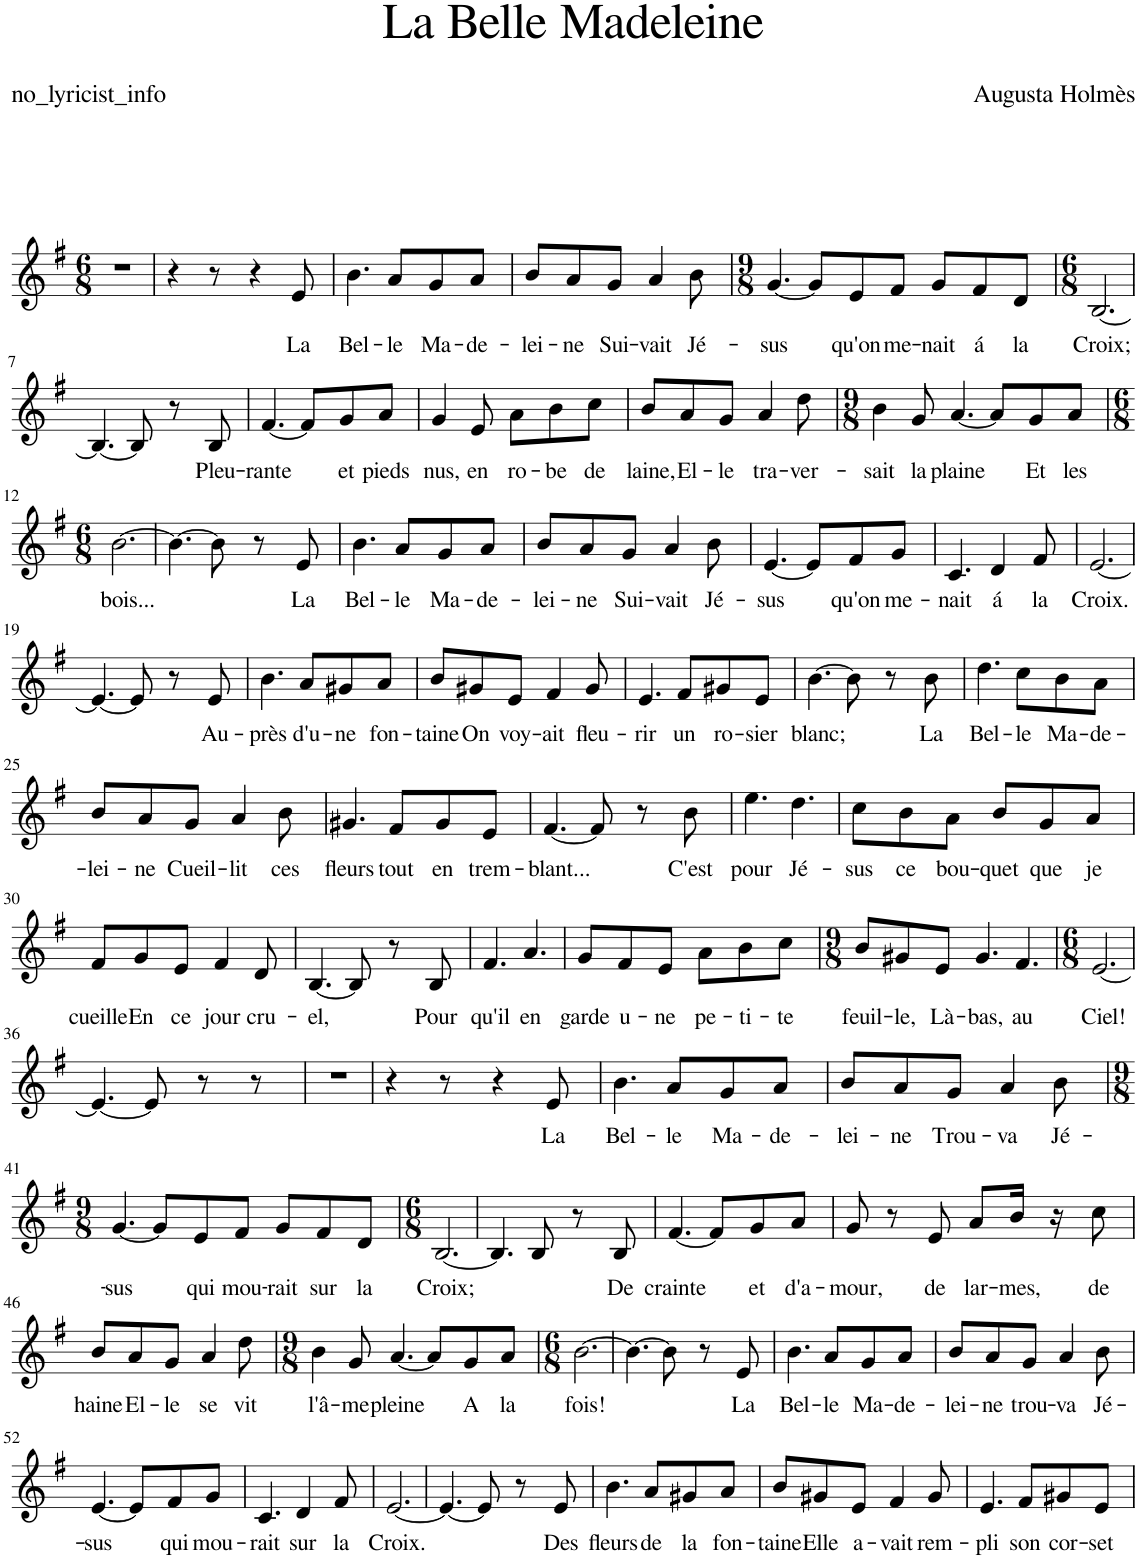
**kern	**text
*part1	*part1
*staff1	*staff1
*I"Piano	*
*I'Pno	*
*clefG2	*
*k[f#]	*
*M6/8	*
=1	=1
2.r	.
=2	=2
4r	.
8r	.
4r	.
!	!LO:LY:b
8e/	La
=3	=3
!	!LO:LY:b
4.b\	Bel-
!	!LO:LY:b
8a/L	-le
!	!LO:LY:b
8g/	Ma-
!	!LO:LY:b
8a/J	-de-
=4	=4
!	!LO:LY:b
8b/L	-lei-
!	!LO:LY:b
8a/	-ne
!	!LO:LY:b
8g/J	Sui-
!	!LO:LY:b
4a/	-vait
!	!LO:LY:b
8b\	Jé-
=5	=5
*M9/8	*
!	!LO:LY:b
[4.g/	-sus
8g/L]	.
!	!LO:LY:b
8e/	qu'on
!	!LO:LY:b
8f#/J	me-
!	!LO:LY:b
8g/L	-nait
!	!LO:LY:b
8f#/	á
!	!LO:LY:b
8d/J	la
=6	=6
*M6/8	*
!	!LO:LY:b
[2.B/	Croix;
!!LO:LB:g=z
=7	=7
4.B/_	.
8B/]	.
8r	.
!	!LO:LY:b
8B/	Pleu-
=8	=8
!	!LO:LY:b
[4.f#/	-rante
8f#/L]	.
!	!LO:LY:b
8g/	et
!	!LO:LY:b
8a/J	pieds
=9	=9
!	!LO:LY:b
4g/	nus,
!	!LO:LY:b
8e/	en
!	!LO:LY:b
8a\L	ro-
!	!LO:LY:b
8b\	-be
!	!LO:LY:b
8cc\J	de
=10	=10
!	!LO:LY:b
8b/L	laine,
!	!LO:LY:b
8a/	El-
!	!LO:LY:b
8g/J	-le
!	!LO:LY:b
4a/	tra-
!	!LO:LY:b
8dd\	-ver-
=11	=11
*M9/8	*
!	!LO:LY:b
4b\	-sait
!	!LO:LY:b
8g/	la
!	!LO:LY:b
[4.a/	plaine
8a/L]	.
!	!LO:LY:b
8g/	Et
!	!LO:LY:b
8a/J	les
!!LO:LB:g=z
=12	=12
*M6/8	*
!	!LO:LY:b
[2.b\	bois...
=13	=13
4.b\_	.
8b\]	.
8r	.
!	!LO:LY:b
8e/	La
=14	=14
!	!LO:LY:b
4.b\	Bel-
!	!LO:LY:b
8a/L	-le
!	!LO:LY:b
8g/	Ma-
!	!LO:LY:b
8a/J	-de-
=15	=15
!	!LO:LY:b
8b/L	-lei-
!	!LO:LY:b
8a/	-ne
!	!LO:LY:b
8g/J	Sui-
!	!LO:LY:b
4a/	-vait
!	!LO:LY:b
8b\	Jé-
=16	=16
!	!LO:LY:b
[4.e/	-sus
8e/L]	.
!	!LO:LY:b
8f#/	qu'on
!	!LO:LY:b
8g/J	me-
=17	=17
!	!LO:LY:b
4.c/	-nait
!	!LO:LY:b
4d/	á
!	!LO:LY:b
8f#/	la
=18	=18
!	!LO:LY:b
[2.e/	Croix.
!!LO:LB:g=z
=19	=19
4.e/_	.
8e/]	.
8r	.
!	!LO:LY:b
8e/	Au-
=20	=20
!	!LO:LY:b
4.b\	-près
!	!LO:LY:b
8a/L	d'u-
!	!LO:LY:b
8g#X/	-ne
!	!LO:LY:b
8a/J	fon-
=21	=21
!	!LO:LY:b
8b/L	-taine
!	!LO:LY:b
8g#X/	On
!	!LO:LY:b
8e/J	voy-
!	!LO:LY:b
4f#/	-ait
!	!LO:LY:b
8g#/	fleu-
=22	=22
!	!LO:LY:b
4.e/	-rir
!	!LO:LY:b
8f#/L	un
!	!LO:LY:b
8g#X/	ro-
!	!LO:LY:b
8e/J	-sier
=23	=23
!	!LO:LY:b
[4.b\	blanc;
8b\]	.
8r	.
!	!LO:LY:b
8b\	La
=24	=24
!	!LO:LY:b
4.dd\	Bel-
!	!LO:LY:b
8cc\L	-le
!	!LO:LY:b
8b\	Ma-
!	!LO:LY:b
8a\J	-de-
!!LO:LB:g=z
=25	=25
!	!LO:LY:b
8b/L	-lei-
!	!LO:LY:b
8a/	-ne
!	!LO:LY:b
8g/J	Cueil-
!	!LO:LY:b
4a/	-lit
!	!LO:LY:b
8b\	ces
=26	=26
!	!LO:LY:b
4.g#X/	fleurs
!	!LO:LY:b
8f#/L	tout
!	!LO:LY:b
8g#/	en
!	!LO:LY:b
8e/J	trem-
=27	=27
!	!LO:LY:b
[4.f#/	-blant...
8f#/]	.
8r	.
!	!LO:LY:b
8b\	C'est
=28	=28
!	!LO:LY:b
4.ee\	pour
!	!LO:LY:b
4.dd\	Jé-
=29	=29
!	!LO:LY:b
8cc\L	-sus
!	!LO:LY:b
8b\	ce
!	!LO:LY:b
8a\J	bou-
!	!LO:LY:b
8b/L	-quet
!	!LO:LY:b
8g/	que
!	!LO:LY:b
8a/J	je
!!LO:LB:g=z
=30	=30
!	!LO:LY:b
8f#/L	cueille
!	!LO:LY:b
8g/	En
!	!LO:LY:b
8e/J	ce
!	!LO:LY:b
4f#/	jour
!	!LO:LY:b
8d/	cru-
=31	=31
!	!LO:LY:b
[4.B/	-el,
8B/]	.
8r	.
!	!LO:LY:b
8B/	Pour
=32	=32
!	!LO:LY:b
4.f#/	qu'il
!	!LO:LY:b
4.a/	en
=33	=33
!	!LO:LY:b
8g/L	garde
!	!LO:LY:b
8f#/	u-
!	!LO:LY:b
8e/J	-ne
!	!LO:LY:b
8a\L	pe-
!	!LO:LY:b
8b\	-ti-
!	!LO:LY:b
8cc\J	-te
=34	=34
*M9/8	*
!	!LO:LY:b
8b/L	feuil-
!	!LO:LY:b
8g#X/	-le,
!	!LO:LY:b
8e/J	Là-
!	!LO:LY:b
4.g#/	-bas,
!	!LO:LY:b
4.f#/	au
=35	=35
*M6/8	*
!	!LO:LY:b
[2.e/	Ciel!
!!LO:LB:g=z
=36	=36
4.e/_	.
8e/]	.
8r	.
8r	.
=37	=37
2.r	.
=38	=38
4r	.
8r	.
4r	.
!	!LO:LY:b
8e/	La
=39	=39
!	!LO:LY:b
4.b\	Bel-
!	!LO:LY:b
8a/L	-le
!	!LO:LY:b
8g/	Ma-
!	!LO:LY:b
8a/J	-de-
=40	=40
!	!LO:LY:b
8b/L	-lei-
!	!LO:LY:b
8a/	-ne
!	!LO:LY:b
8g/J	Trou-
!	!LO:LY:b
4a/	-va
!	!LO:LY:b
8b\	Jé-
!!LO:LB:g=z
=41	=41
*M9/8	*
!	!LO:LY:b
[4.g/	-sus
8g/L]	.
!	!LO:LY:b
8e/	qui
!	!LO:LY:b
8f#/J	mou-
!	!LO:LY:b
8g/L	-rait
!	!LO:LY:b
8f#/	sur
!	!LO:LY:b
8d/J	la
=42	=42
*M6/8	*
!	!LO:LY:b
[2.B/	Croix;
=43	=43
4.B/]	.
8B/	.
8r	.
!	!LO:LY:b
8B/	De
=44	=44
!	!LO:LY:b
[4.f#/	crainte
8f#/L]	.
!	!LO:LY:b
8g/	et
!	!LO:LY:b
8a/J	d'a-
=45	=45
!	!LO:LY:b
8g/	-mour,
8r	.
!	!LO:LY:b
8e/	de
!	!LO:LY:b
8a/L	lar-
!	!LO:LY:b
16b/Jk	-mes,
16r	.
!	!LO:LY:b
8cc\	de
!!LO:LB:g=z
=46	=46
!	!LO:LY:b
8b/L	haine
!	!LO:LY:b
8a/	El-
!	!LO:LY:b
8g/J	-le
!	!LO:LY:b
4a/	se
!	!LO:LY:b
8dd\	vit
=47	=47
*M9/8	*
!	!LO:LY:b
4b\	l'â-
!	!LO:LY:b
8g/	-me
!	!LO:LY:b
[4.a/	pleine
8a/L]	.
!	!LO:LY:b
8g/	A
!	!LO:LY:b
8a/J	la
=48	=48
*M6/8	*
!	!LO:LY:b
[2.b\	fois!
=49	=49
4.b\_	.
8b\]	.
8r	.
!	!LO:LY:b
8e/	La
=50	=50
!	!LO:LY:b
4.b\	Bel-
!	!LO:LY:b
8a/L	-le
!	!LO:LY:b
8g/	Ma-
!	!LO:LY:b
8a/J	-de-
=51	=51
!	!LO:LY:b
8b/L	-lei-
!	!LO:LY:b
8a/	-ne
!	!LO:LY:b
8g/J	trou-
!	!LO:LY:b
4a/	-va
!	!LO:LY:b
8b\	Jé-
!!LO:LB:g=z
=52	=52
!	!LO:LY:b
[4.e/	-sus
8e/L]	.
!	!LO:LY:b
8f#/	qui
!	!LO:LY:b
8g/J	mou-
=53	=53
!	!LO:LY:b
4.c/	-rait
!	!LO:LY:b
4d/	sur
!	!LO:LY:b
8f#/	la
=54	=54
!	!LO:LY:b
[2.e/	Croix.
=55	=55
4.e/_	.
8e/]	.
8r	.
!	!LO:LY:b
8e/	Des
=56	=56
!	!LO:LY:b
4.b\	fleurs
!	!LO:LY:b
8a/L	de
!	!LO:LY:b
8g#X/	la
!	!LO:LY:b
8a/J	fon-
=57	=57
!	!LO:LY:b
8b/L	-taine
!	!LO:LY:b
8g#X/	Elle
!	!LO:LY:b
8e/J	a-
!	!LO:LY:b
4f#/	-vait
!	!LO:LY:b
8g#/	rem-
=58	=58
!	!LO:LY:b
4.e/	-pli
!	!LO:LY:b
8f#/L	son
!	!LO:LY:b
8g#X/	cor-
!	!LO:LY:b
8e/J	-set
=	=
*-	*-
